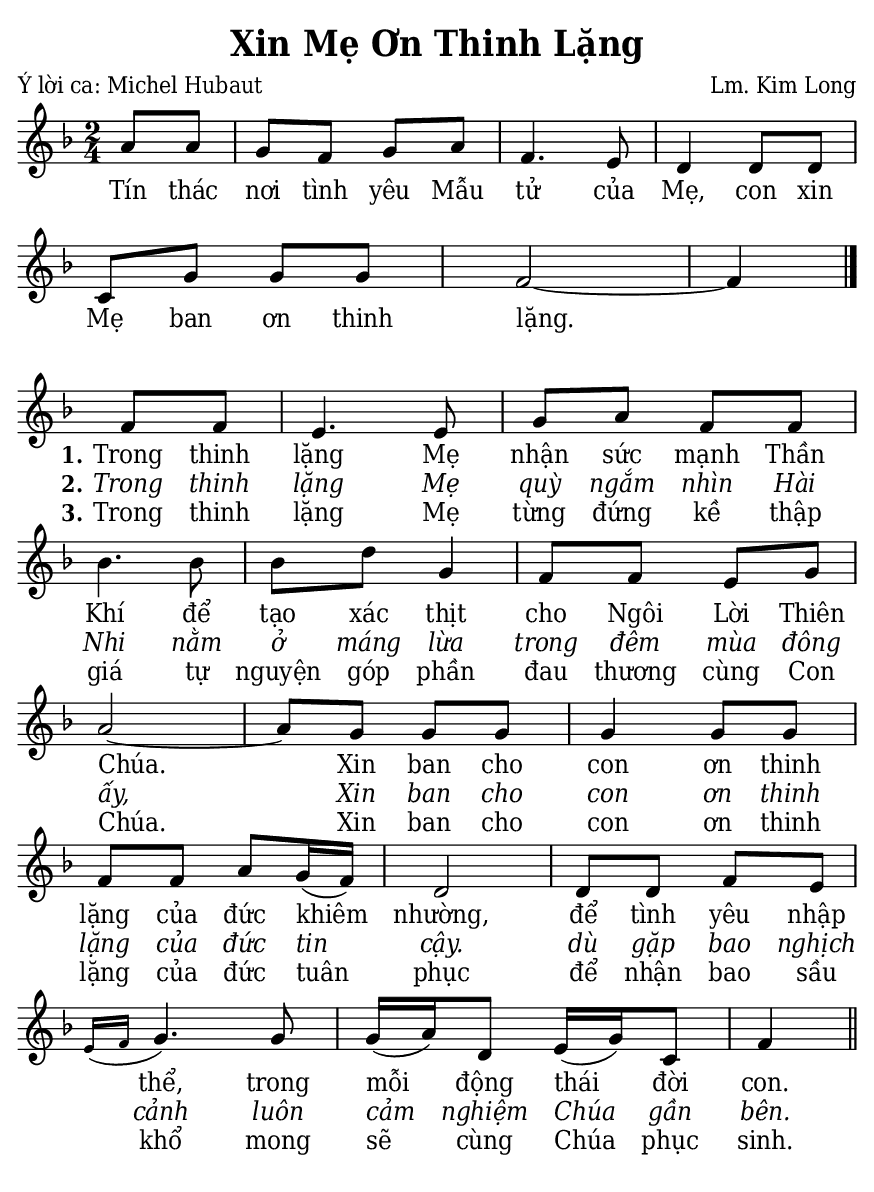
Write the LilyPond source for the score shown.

% Cài đặt chung
\version "2.24.3"
\include "english.ly"

\header {
  title = "Xin Mẹ Ơn Thinh Lặng"
  poet = "Ý lời ca: Michel Hubaut"
  composer = "Lm. Kim Long"
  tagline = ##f
}

% Nhạc
nhacPhanMot = \relative c'' {
  \key f \major
  \time 2/4
  \partial 4 a8 a |
  g f g a |
  f4. e8 |
  d4 d8 d |
  c g' g g |
  f2 ~ |
  f4 \bar "|."
}

nhacPhanHai = \relative c' {
  \key f \major
  \time 2/4
  \partial 4 f8 f |
  e4. e8 |
  g a f f |
  bf4. bf8 |
  bf d g,4 |
  f8 f e g |
  a2 ~ |
  a8 g g g |
  g4 g8 g |
  f f a g16 (f) |
  d2 |
  d8 d f e |
  \grace { e16 (f } g4.) g8 |
  g16 (a) d,8 e16 (g) c,8 |
  f4 \bar "||"
}

% Lời
loiPhanMot = \lyricmode {
  Tín thác nơi tình yêu Mẫu tử của Mẹ,
  con xin Mẹ ban ơn thinh lặng.
}

loiPhanHai = \lyricmode {
  <<
    {
      \set stanza = "1."
      Trong thinh lặng Mẹ nhận sức mạnh Thần Khí
      để tạo xác thịt cho Ngôi Lời Thiên Chúa.
      Xin ban cho con ơn thinh lặng của đức khiêm nhường,
      để tình yêu nhập thể, trong mỗi động thái đời con.
    }
    \new Lyrics {
	    \set associatedVoice = "beSop"
	    \set stanza = "2."
      \override Lyrics.LyricText.font-shape = #'italic
      Trong thinh lặng Mẹ quỳ ngắm nhìn Hài Nhi nằm ở máng lừa
      trong đêm mùa đông ấy,
      Xin ban cho con ơn thinh lặng của đức tin cậy.
      dù gặp bao nghịch cảnh luôn cảm nghiệm Chúa gần bên.
    }
    \new Lyrics {
	    \set associatedVoice = "beSop"
	    \set stanza = "3."
      Trong thinh lặng Mẹ từng đứng kề thập giá
      tự nguyện góp phần đau thương cùng Con Chúa.
      Xin ban cho con ơn thinh lặng của đức tuân phục
      để nhận bao sầu khổ mong sẽ cùng Chúa phục sinh.
    }
  >>
}

% Dàn trang
\paper {
  #(set-paper-size "a5")
  top-margin = 3\mm
  bottom-margin = 3\mm
  left-margin = 3\mm
  right-margin = 3\mm
  indent = #0
  #(define fonts
	 (make-pango-font-tree "Deja Vu Serif Condensed"
	 		       "Deja Vu Serif Condensed"
			       "Deja Vu Serif Condensed"
			       (/ 20 20)))
  print-page-number = ##f
}

\score {
  <<
    \new Staff <<
        \clef treble
        \new Voice = beSop {
          \nhacPhanMot
        }
      \new Lyrics \lyricsto beSop \loiPhanMot
    >>
  >>
  \layout {
    \override Lyrics.LyricSpace.minimum-distance = #2
    \override Score.BarNumber.break-visibility = ##(#f #f #f)
    \override Score.SpacingSpanner.uniform-stretching = ##t
    ragged-last = ##f
  }
}

\score {
  <<
    \new Staff <<
        \clef treble
        \new Voice = beSop {
          \nhacPhanHai
        }
      \new Lyrics \lyricsto beSop \loiPhanHai
    >>
  >>
  \layout {
    \override Staff.TimeSignature.transparent = ##t
    \override Lyrics.LyricSpace.minimum-distance = #2.5
    \override Score.BarNumber.break-visibility = ##(#f #f #f)
    \override Score.SpacingSpanner.uniform-stretching = ##t
    ragged-last = ##f
  }
}
